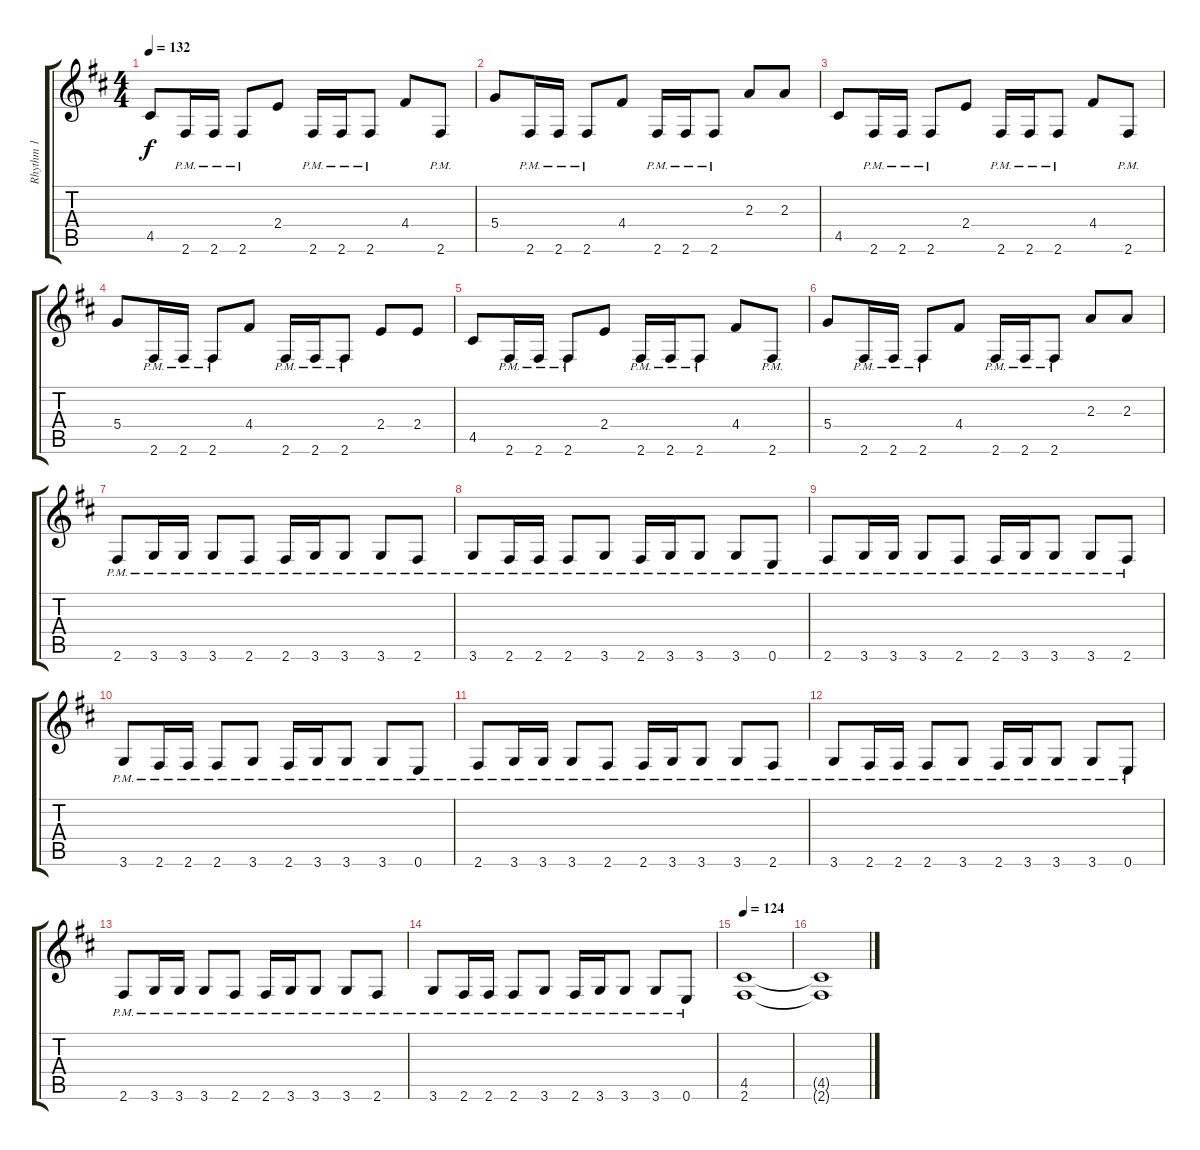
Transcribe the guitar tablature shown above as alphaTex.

\track ("Rhythm 1" "Rhythm 1") {instrument electricguitarjazz}
\staff {score tabs}
\tuning (E4 B3 G3 D3 A2 E2) {hide}
\ts (4 4)
\tempo 132
\clef g2
\ks bminor
4.5.8{dy f} 2.6{pm}.16 2.6{pm}.16 2.6{pm}.8 2.4.8 2.6{pm}.16 2.6{pm}.16 2.6{pm}.8 4.4.8 2.6{pm}.8 |
5.4.8 2.6{pm}.16 2.6{pm}.16 2.6{pm}.8 4.4.8 2.6{pm}.16 2.6{pm}.16 2.6{pm}.8 2.3.8 2.3.8 |
4.5.8 2.6{pm}.16 2.6{pm}.16 2.6{pm}.8 2.4.8 2.6{pm}.16 2.6{pm}.16 2.6{pm}.8 4.4.8 2.6{pm}.8 |
5.4.8 2.6{pm}.16 2.6{pm}.16 2.6{pm}.8 4.4.8 2.6{pm}.16 2.6{pm}.16 2.6{pm}.8 2.4.8 2.4.8 |
4.5.8 2.6{pm}.16 2.6{pm}.16 2.6{pm}.8 2.4.8 2.6{pm}.16 2.6{pm}.16 2.6{pm}.8 4.4.8 2.6{pm}.8 |
5.4.8 2.6{pm}.16 2.6{pm}.16 2.6{pm}.8 4.4.8 2.6{pm}.16 2.6{pm}.16 2.6{pm}.8 2.3.8 2.3.8 |
2.6{pm}.8 3.6{pm}.16 3.6{pm}.16 3.6{pm}.8 2.6{pm}.8 2.6{pm}.16 3.6{pm}.16 3.6{pm}.8 3.6{pm}.8 2.6{pm}.8 |
3.6{pm}.8 2.6{pm}.16 2.6{pm}.16 2.6{pm}.8 3.6{pm}.8 2.6{pm}.16 3.6{pm}.16 3.6{pm}.8 3.6{pm}.8 0.6{pm}.8 |
2.6{pm}.8 3.6{pm}.16 3.6{pm}.16 3.6{pm}.8 2.6{pm}.8 2.6{pm}.16 3.6{pm}.16 3.6{pm}.8 3.6{pm}.8 2.6{pm}.8 |
3.6{pm}.8 2.6{pm}.16 2.6{pm}.16 2.6{pm}.8 3.6{pm}.8 2.6{pm}.16 3.6{pm}.16 3.6{pm}.8 3.6{pm}.8 0.6{pm}.8 |
2.6{pm}.8 3.6{pm}.16 3.6{pm}.16 3.6{pm}.8 2.6{pm}.8 2.6{pm}.16 3.6{pm}.16 3.6{pm}.8 3.6{pm}.8 2.6{pm}.8 |
3.6{pm}.8 2.6{pm}.16 2.6{pm}.16 2.6{pm}.8 3.6{pm}.8 2.6{pm}.16 3.6{pm}.16 3.6{pm}.8 3.6{pm}.8 0.6{pm}.8 |
2.6{pm}.8 3.6{pm}.16 3.6{pm}.16 3.6{pm}.8 2.6{pm}.8 2.6{pm}.16 3.6{pm}.16 3.6{pm}.8 3.6{pm}.8 2.6{pm}.8 |
3.6{pm}.8 2.6{pm}.16 2.6{pm}.16 2.6{pm}.8 3.6{pm}.8 2.6{pm}.16 3.6{pm}.16 3.6{pm}.8 3.6{pm}.8 0.6{pm}.8 |
\tempo 124
(4.5 2.6).1 |
(4.5{t} 2.6{t}).1
